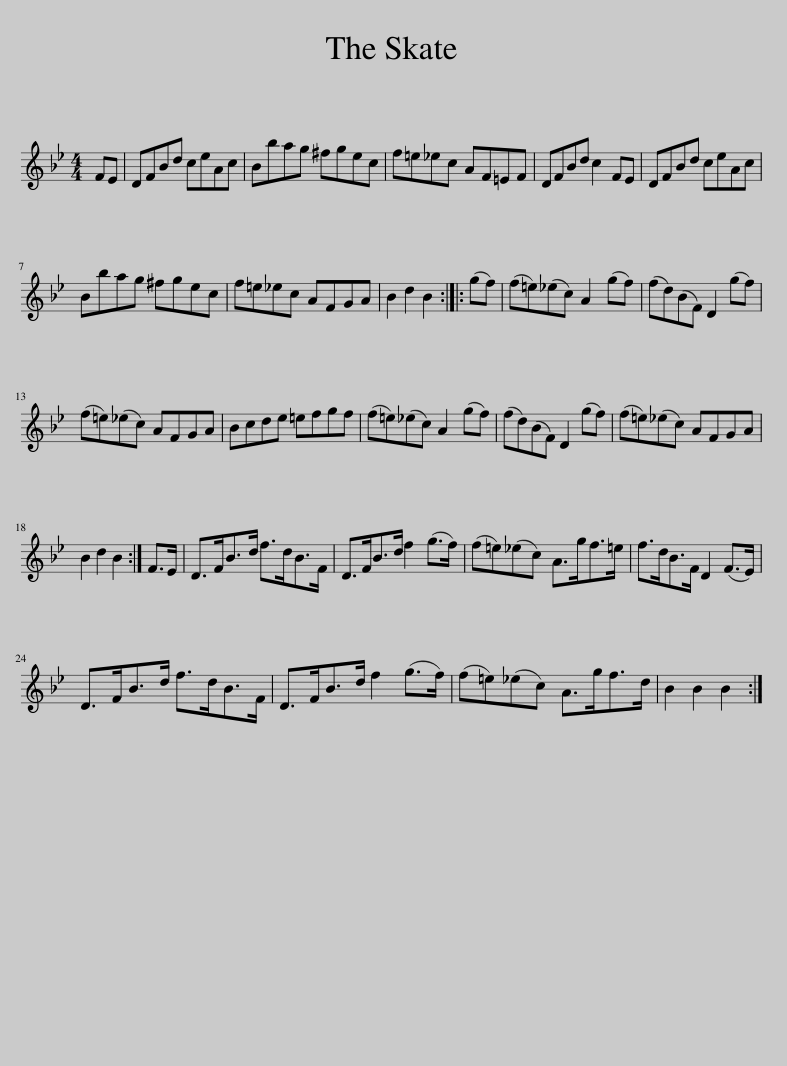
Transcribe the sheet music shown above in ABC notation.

X:1
L:1/8
M:4/4
I:linebreak $
K:Bb
V:1 treble
V:1
 FE | DFBd ceAc | Bbag ^fgec | f=e_ec AF=EF | DFBd c2 FE | %5
 DFBd ceAc |$ Bbag ^fgec | f=e_ec AFGA | B2 d2 B2 :: (gf) | %10
 (f=e)(_ec) A2 (gf) | (fd)(BF) D2 (gf) |$ (f=e)(_ec) AFGA | Bcde =efgf | (f=e)(_ec) A2 (gf) | %15
 (fd)(BF) D2 (gf) | (f=e)(_ec) AFGA |$ B2 d2 B2 :| F>E | D>FB>d f>dB>F | %20
 D>FB>d f2 (g>f) | (f=e)(_ec) A>gf>=e | f>dB>F D2 (F>E) |$ D>FB>d f>dB>F | D>FB>d f2 (g>f) | %25
 (f=e)(_ec) A>gf>d | B2 B2 B2 :| %27
